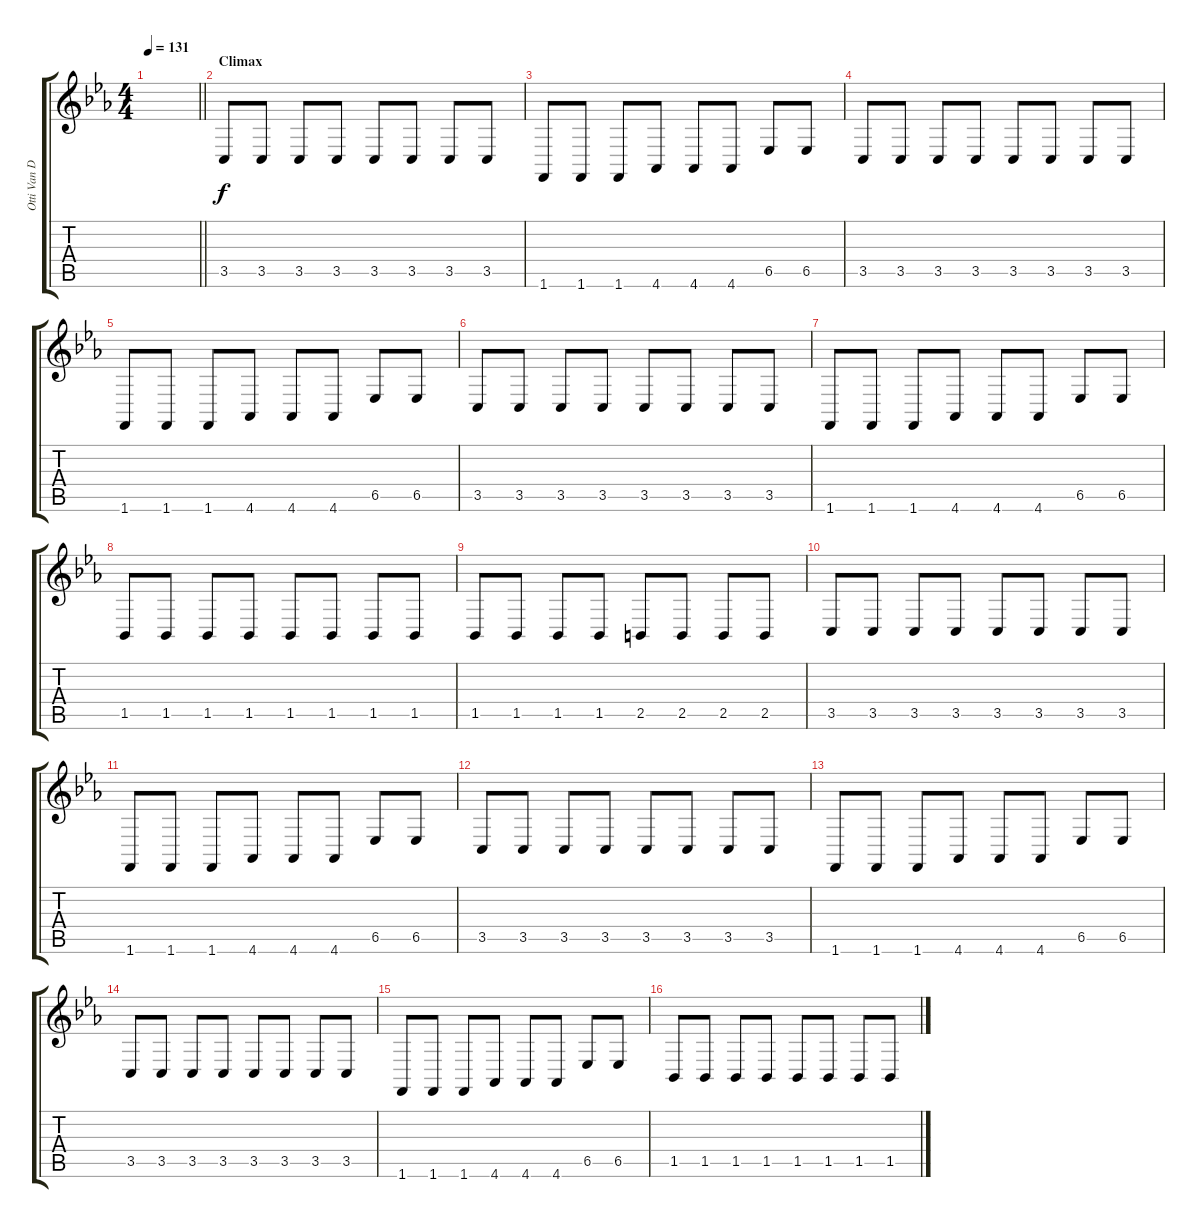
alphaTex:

\track ("Otti Van Der Werf/Jeroen Swinnen (Bass L" "Otti Van D") {instrument lead1square}
\staff {score tabs}
\tuning (E4 B3 G3 D3 A2 E2) {hide}
\ts (4 4)
\tempo 131
\clef g2
\barLineRight lightlight
\ks cminor
|
\section ("" "Climax")
3.5.8 3.5.8 3.5.8 3.5.8 3.5.8 3.5.8 3.5.8 3.5.8 |
1.6.8 1.6.8 1.6.8 4.6.8 4.6.8 4.6.8 6.5.8 6.5.8 |
3.5.8 3.5.8 3.5.8 3.5.8 3.5.8 3.5.8 3.5.8 3.5.8 |
1.6.8 1.6.8 1.6.8 4.6.8 4.6.8 4.6.8 6.5.8 6.5.8 |
3.5.8 3.5.8 3.5.8 3.5.8 3.5.8 3.5.8 3.5.8 3.5.8 |
1.6.8 1.6.8 1.6.8 4.6.8 4.6.8 4.6.8 6.5.8 6.5.8 |
1.5.8 1.5.8 1.5.8 1.5.8 1.5.8 1.5.8 1.5.8 1.5.8 |
1.5.8 1.5.8 1.5.8 1.5.8 2.5.8 2.5.8 2.5.8 2.5.8 |
3.5.8 3.5.8 3.5.8 3.5.8 3.5.8 3.5.8 3.5.8 3.5.8 |
1.6.8 1.6.8 1.6.8 4.6.8 4.6.8 4.6.8 6.5.8 6.5.8 |
3.5.8 3.5.8 3.5.8 3.5.8 3.5.8 3.5.8 3.5.8 3.5.8 |
1.6.8 1.6.8 1.6.8 4.6.8 4.6.8 4.6.8 6.5.8 6.5.8 |
3.5.8 3.5.8 3.5.8 3.5.8 3.5.8 3.5.8 3.5.8 3.5.8 |
1.6.8 1.6.8 1.6.8 4.6.8 4.6.8 4.6.8 6.5.8 6.5.8 |
1.5.8 1.5.8 1.5.8 1.5.8 1.5.8 1.5.8 1.5.8 1.5.8
